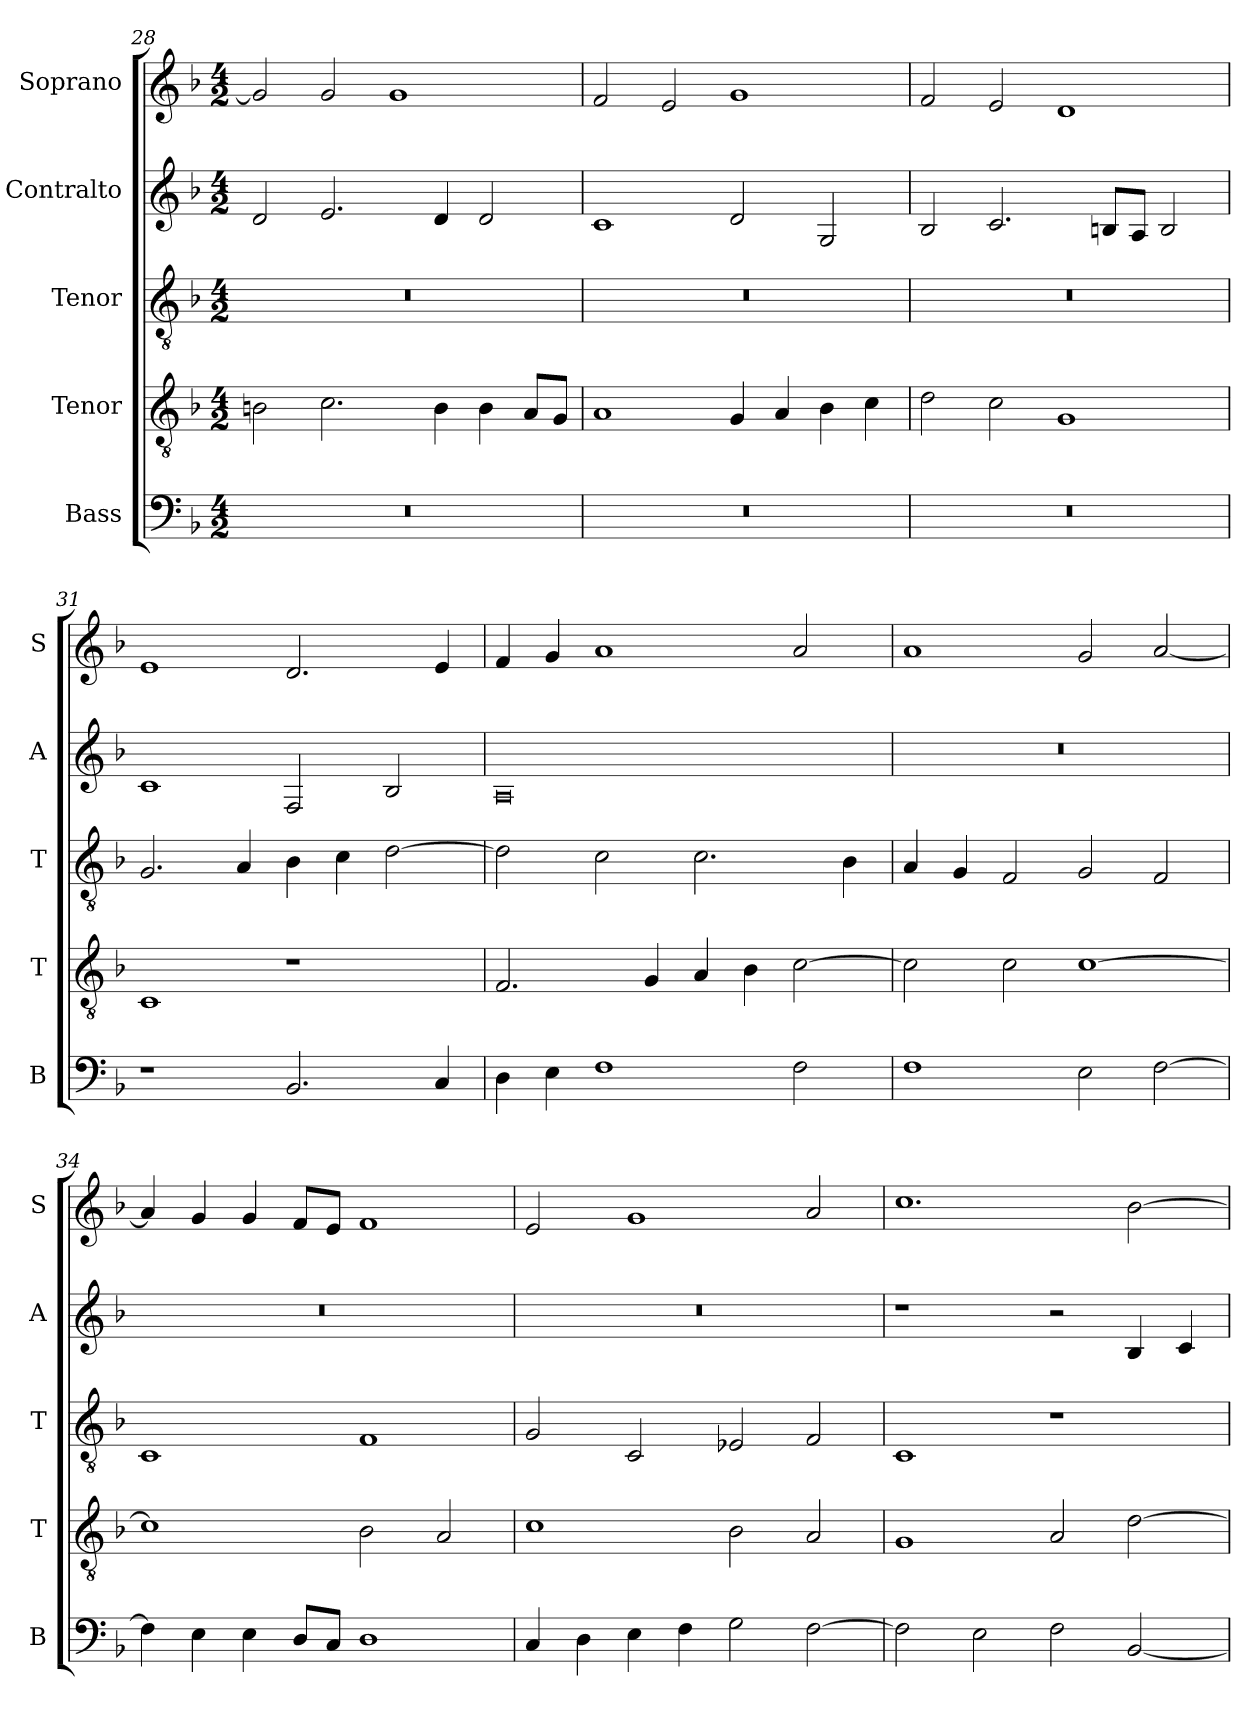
**kern	**kern	**kern	**kern	**kern
*part5	*part4	*part3	*part2	*part1
*staff5	*staff4	*staff3	*staff2	*staff1
*I"Bass	*I"Tenor	*I"Tenor	*I"Contralto	*I"Soprano
*I'B	*I'T	*I'T	*I'A	*I'S
*clefF4	*clefGv2	*clefGv2	*clefG2	*clefG2
*k[b-]	*k[b-]	*k[b-]	*k[b-]	*k[b-]
*F:ion	*F:ion	*F:ion	*F:ion	*F:ion
*M4/2	*M4/2	*M4/2	*M4/2	*M4/2
=28	=28	=28	=28	=28
0r	2Bn	0r	2d	2g]
.	2.c	.	2.e	2g
.	.	.	.	1g
.	4B	.	4d	.
.	4B	.	2d	.
.	8A/L	.	.	.
.	8G/J	.	.	.
=29	=29	=29	=29	=29
0r	1A	0r	1c	2f
.	.	.	.	2e
.	4G	.	2d	1g
.	4A	.	.	.
.	4B-	.	2G	.
.	4c	.	.	.
=30	=30	=30	=30	=30
0r	2d	0r	2B-	2f
.	2c	.	2.c	2e
.	1G	.	.	1d
.	.	.	8Bn/L	.
.	.	.	8A/J	.
.	.	.	2B	.
=31	=31	=31	=31	=31
1r	1C	2.G	1c	1e
.	.	4A	.	.
2.BB-	1r	4B-	2F	2.d
.	.	4c	.	.
.	.	[2d	2B-	.
4C	.	.	.	4e
=32	=32	=32	=32	=32
4D	2.F	2d]	0A	4f
4E	.	.	.	4g
1F	.	2c	.	1a
.	4G	.	.	.
.	4A	2.c	.	.
.	4B-	.	.	.
2F	[2c	.	.	2a
.	.	4B-	.	.
=33	=33	=33	=33	=33
1F	2c]	4A	0r	1a
.	.	4G	.	.
.	2c	2F	.	.
2E	[1c	2G	.	2g
[2F	.	2F	.	[2a
=34	=34	=34	=34	=34
4F]	1c]	1C	0r	4a]
4E	.	.	.	4g
4E	.	.	.	4g
8D/L	.	.	.	8f/L
8C/J	.	.	.	8e/J
1D	2B-	1F	.	1f
.	2A	.	.	.
=35	=35	=35	=35	=35
4C	1c	2G	0r	2e
4D	.	.	.	.
4E	.	2C	.	1g
4F	.	.	.	.
2G	2B-	2E-X	.	.
[2F	2A	2F	.	2a
=36	=36	=36	=36	=36
2F]	1G	1C	1r	1.cc
2E	.	.	.	.
2F	2A	1r	2r	.
[2BB-	[2d	.	4B-	[2b-
.	.	.	4c	.
=	=	=	=	=
*-	*-	*-	*-	*-
